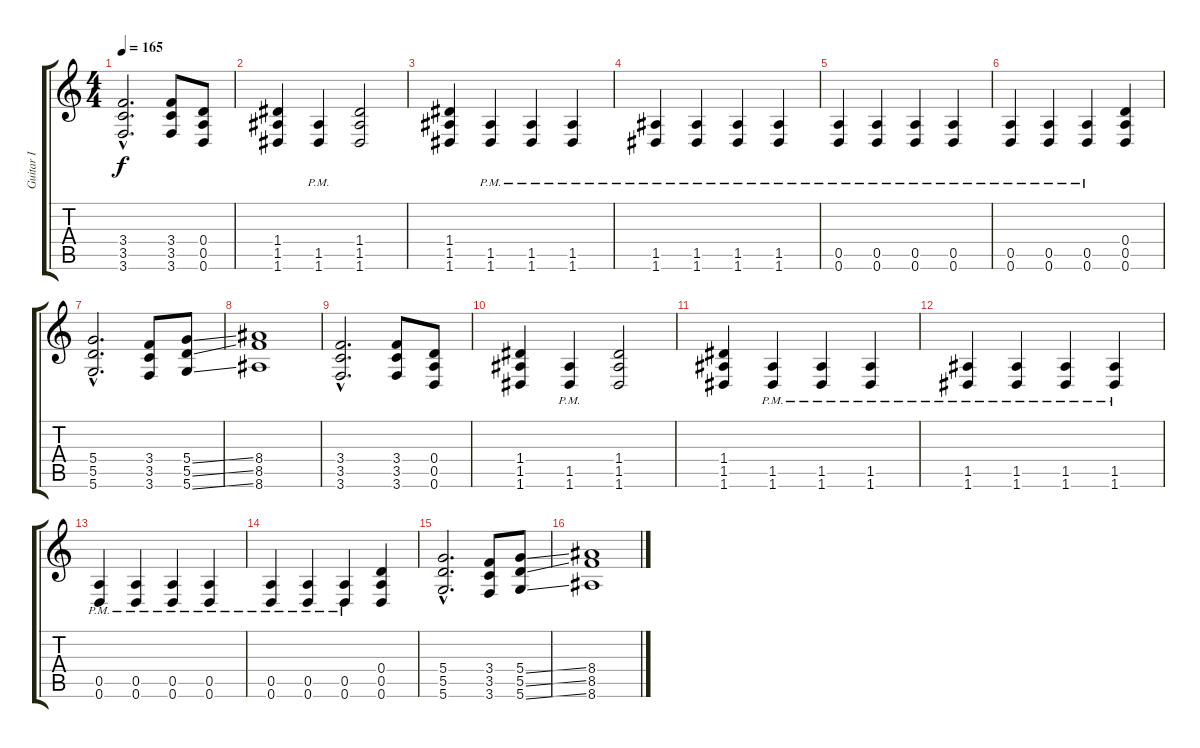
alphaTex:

\track ("Guitar I" "Guitar I") {instrument distortionguitar}
\staff {score tabs}
\tuning (E4 B3 G3 D3 A2 D2) {hide}
\ts (4 4)
\tempo 165
\clef g2
\ks c
(3.4{hac} 3.5{hac} 3.6{hac}).2{d dy f} (3.4 3.5 3.6).8 (0.4 0.5 0.6).8 |
(1.4 1.5 1.6).4 (1.5{pm} 1.6{pm}).4 (1.4 1.5 1.6).2 |
(1.4 1.5 1.6).4 (1.5{pm} 1.6{pm}).4 (1.5{pm} 1.6{pm}).4 (1.5{pm} 1.6{pm}).4 |
(1.5{pm} 1.6{pm}).4 (1.5{pm} 1.6{pm}).4 (1.5{pm} 1.6{pm}).4 (1.5{pm} 1.6{pm}).4 |
(0.5{pm} 0.6{pm}).4 (0.5{pm} 0.6{pm}).4 (0.5{pm} 0.6{pm}).4 (0.5{pm} 0.6{pm}).4 |
(0.5{pm} 0.6{pm}).4 (0.5{pm} 0.6{pm}).4 (0.5{pm} 0.6{pm}).4 (0.4 0.5 0.6).4 |
(5.4{hac} 5.5{hac} 5.6{hac}).2{d} (3.4 3.5 3.6).8 (5.4{ss} 5.5{ss} 5.6{ss}).8 |
(8.4 8.5 8.6).1 |
(3.4{hac} 3.5{hac} 3.6{hac}).2{d} (3.4 3.5 3.6).8 (0.4 0.5 0.6).8 |
(1.4 1.5 1.6).4 (1.5{pm} 1.6{pm}).4 (1.4 1.5 1.6).2 |
(1.4 1.5 1.6).4 (1.5{pm} 1.6{pm}).4 (1.5{pm} 1.6{pm}).4 (1.5{pm} 1.6{pm}).4 |
(1.5{pm} 1.6{pm}).4 (1.5{pm} 1.6{pm}).4 (1.5{pm} 1.6{pm}).4 (1.5{pm} 1.6{pm}).4 |
(0.5{pm} 0.6{pm}).4 (0.5{pm} 0.6{pm}).4 (0.5{pm} 0.6{pm}).4 (0.5{pm} 0.6{pm}).4 |
(0.5{pm} 0.6{pm}).4 (0.5{pm} 0.6{pm}).4 (0.5{pm} 0.6{pm}).4 (0.4 0.5 0.6).4 |
(5.4{hac} 5.5{hac} 5.6{hac}).2{d} (3.4 3.5 3.6).8 (5.4{ss} 5.5{ss} 5.6{ss}).8 |
(8.4 8.5 8.6).1
